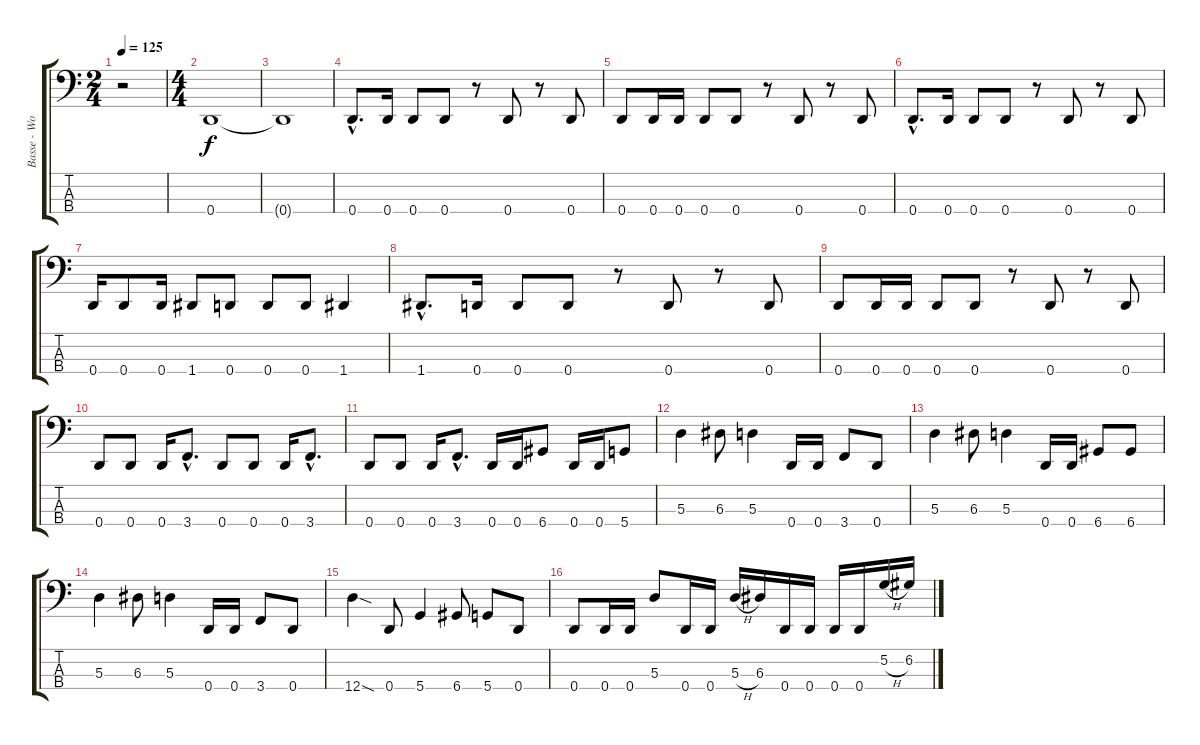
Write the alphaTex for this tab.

\track ("Basse - Woz" "Basse - Wo") {instrument electricbassfinger}
\staff {score tabs}
\tuning (G2 D2 A1 D1) {hide}
\ts (2 4)
\tempo 125
\clef f4
\ks c
r.2{dy f instrument electricbassfinger} |
\ts (4 4)
0.4.1 |
0.4{t}.1 |
0.4{hac}.8{d} 0.4.16 0.4.8 0.4.8 r.8 0.4.8 r.8 0.4.8 |
0.4.8 0.4.16 0.4.16 0.4.8 0.4.8 r.8 0.4.8 r.8 0.4.8 |
0.4{hac}.8{d} 0.4.16 0.4.8 0.4.8 r.8 0.4.8 r.8 0.4.8 |
0.4.16 0.4.8 0.4.16 1.4.8 0.4.8 0.4.8 0.4.8 1.4.4 |
1.4{hac}.8{d} 0.4.16 0.4.8 0.4.8 r.8 0.4.8 r.8 0.4.8 |
0.4.8 0.4.16 0.4.16 0.4.8 0.4.8 r.8 0.4.8 r.8 0.4.8 |
0.4.8 0.4.8 0.4.16 3.4{hac}.8{d} 0.4.8 0.4.8 0.4.16 3.4{hac}.8{d} |
0.4.8 0.4.8 0.4.16 3.4{hac}.8{d} 0.4.16 0.4.16 6.4.8 0.4.16 0.4.16 5.4.8 |
5.3.4 6.3.8 5.3.4 0.4.16 0.4.16 3.4.8 0.4.8 |
5.3.4 6.3.8 5.3.4 0.4.16 0.4.16 6.4.8 6.4.8 |
5.3.4 6.3.8 5.3.4 0.4.16 0.4.16 3.4.8 0.4.8 |
12.4{sod}.4 0.4.8 5.4.4 6.4.8 5.4.8 0.4.8 |
0.4.8 0.4.16 0.4.16 5.3.8 0.4.16 0.4.16 5.3{h}.16 6.3.16 0.4.16 0.4.16 0.4.16 0.4.16 5.2{h}.16 6.2.16
